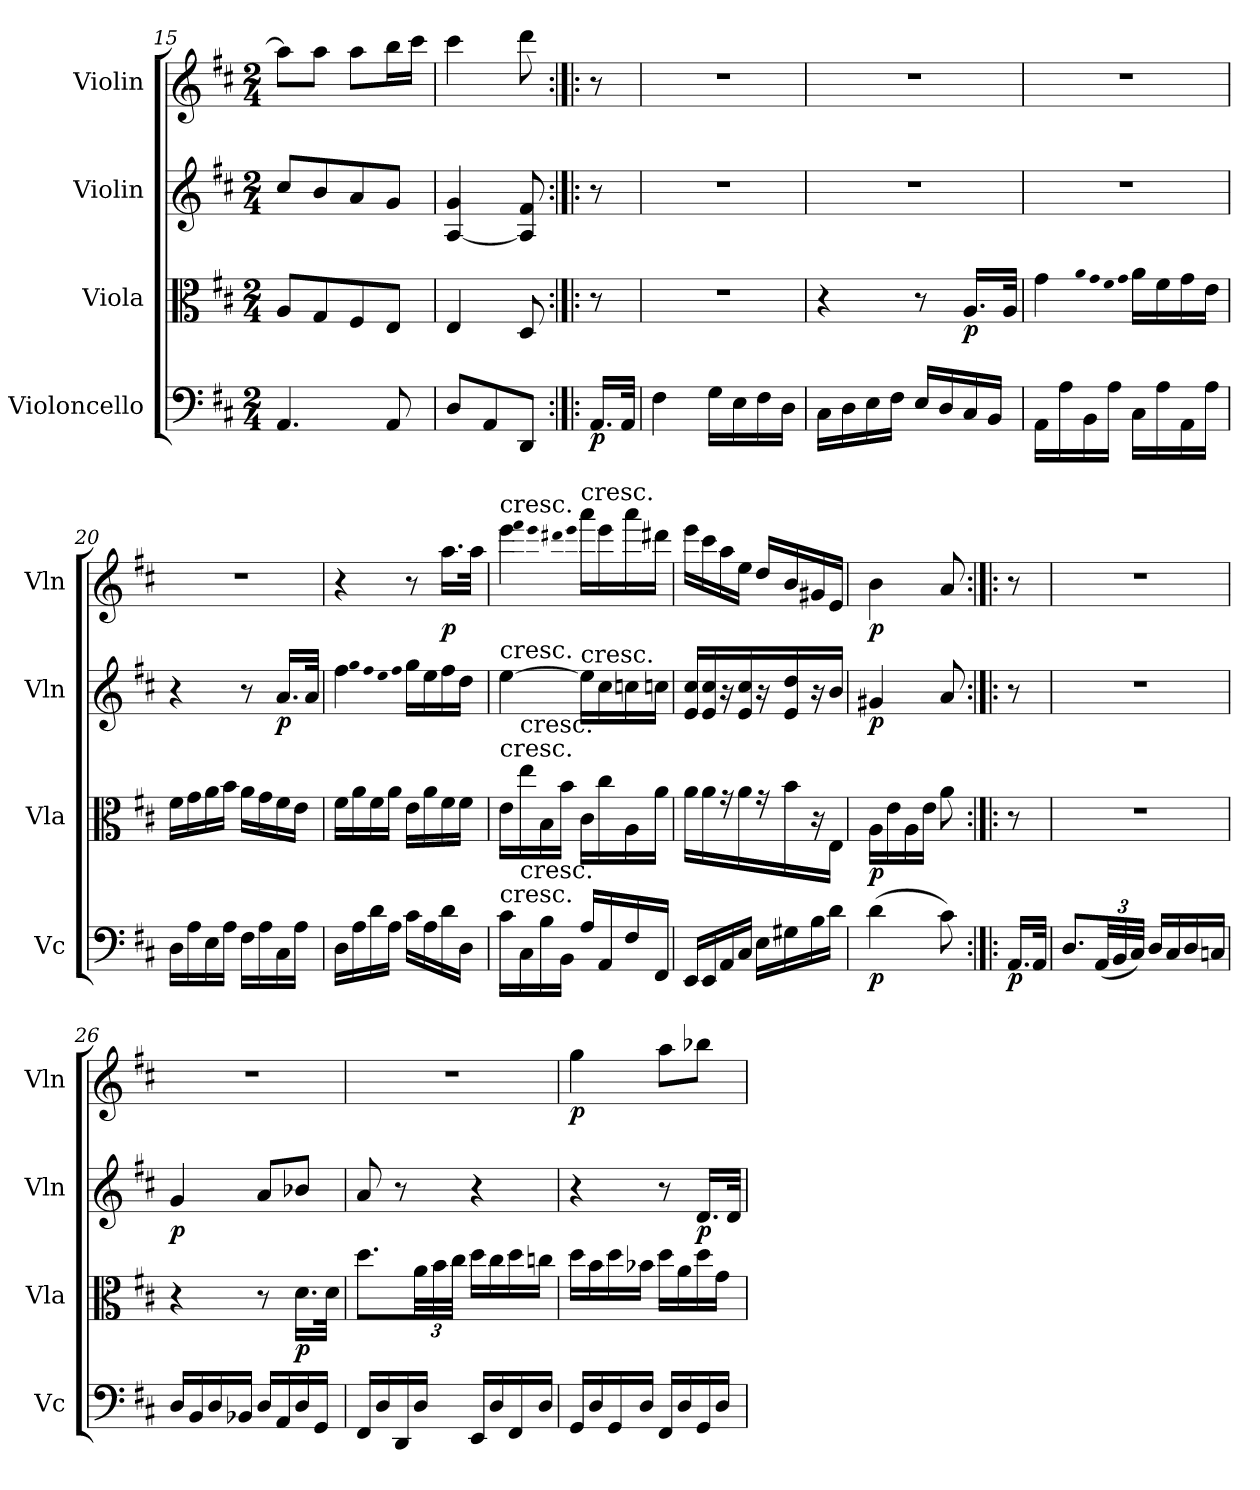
**kern	**dynam	**kern	**dynam	**kern	**dynam	**kern	**dynam
*part4	*part4	*part3	*part3	*part2	*part2	*part1	*part1
*staff4	*staff4	*staff3	*staff3	*staff2	*staff2	*staff1	*staff1
*I"Violoncello	*	*I"Viola	*	*I"Violin	*	*I"Violin	*
*I'Vc	*	*I'Vla	*	*I'Vln	*	*I'Vln	*
*clefF4	*	*clefC3	*	*clefG2	*	*clefG2	*
*k[f#c#]	*	*k[f#c#]	*	*k[f#c#]	*	*k[f#c#]	*
*D:	*	*D:	*	*D:	*	*D:	*
*M2/4	*	*M2/4	*	*M2/4	*	*M2/4	*
=15	=15	=15	=15	=15	=15	=15	=15
4.AA/	.	8A/L	.	8cc#/L	.	8aa\L]	.
.	.	8G/	.	8b/	.	8aa\J	.
.	.	8F#/	.	8a/	.	8aa\L	.
8AA/	.	8E/J	.	8g/J	.	16bb\L	.
.	.	.	.	.	.	16ccc#\JJ	.
=16	=16	=16	=16	=16	=16	=16	=16
8D/L	.	4E/	.	[4A/ 4g/	.	4ccc#\	.
8AA/	.	.	.	.	.	.	.
8DD/J	.	8D/	.	8A]/ 8f#/	.	8ddd\	.
=:|!|:	=:|!|:	=:|!|:	=:|!|:	=:|!|:	=:|!|:	=:|!|:	=:|!|:
16.AA/LL	p	8r	.	8r	.	8r	.
32AA/JJk	.	.	.	.	.	.	.
=17	=17	=17	=17	=17	=17	=17	=17
4F#\	.	2r	.	2r	.	2r	.
16G\LL	.	.	.	.	.	.	.
16E\	.	.	.	.	.	.	.
16F#\	.	.	.	.	.	.	.
16D\JJ	.	.	.	.	.	.	.
=18	=18	=18	=18	=18	=18	=18	=18
16C#\LL	.	4r	.	2r	.	2r	.
16D\	.	.	.	.	.	.	.
16E\	.	.	.	.	.	.	.
16F#\JJ	.	.	.	.	.	.	.
16E/LL	.	8r	.	.	.	.	.
16D/	.	.	.	.	.	.	.
16C#/	.	16.A/LL	p	.	.	.	.
16BB/JJ	.	.	.	.	.	.	.
.	.	32A/JJk	.	.	.	.	.
=19	=19	=19	=19	=19	=19	=19	=19
16AA\LL	.	4g\	.	2r	.	2r	.
16A\	.	.	.	.	.	.	.
16BB\	.	.	.	.	.	.	.
16A\JJ	.	.	.	.	.	.	.
.	.	qa	.	.	.	.	.
.	.	qg	.	.	.	.	.
.	.	qf#	.	.	.	.	.
.	.	qg	.	.	.	.	.
16C#\LL	.	16a\LL	.	.	.	.	.
16A\	.	16f#\	.	.	.	.	.
16AA\	.	16g\	.	.	.	.	.
16A\JJ	.	16e\JJ	.	.	.	.	.
=20	=20	=20	=20	=20	=20	=20	=20
16D\LL	.	16f#\LL	.	4r	.	2r	.
16A\	.	16g\	.	.	.	.	.
16E\	.	16a\	.	.	.	.	.
16A\JJ	.	16b\JJ	.	.	.	.	.
16F#\LL	.	16a\LL	.	8r	.	.	.
16A\	.	16g\	.	.	.	.	.
16C#\	.	16f#\	.	16.a/LL	p	.	.
16A\JJ	.	16e\JJ	.	.	.	.	.
.	.	.	.	32a/JJk	.	.	.
=21	=21	=21	=21	=21	=21	=21	=21
16D\LL	.	16f#\LL	.	4ff#\	.	4r	.
16A\	.	16a\	.	.	.	.	.
16d\	.	16f#\	.	.	.	.	.
16A\JJ	.	16a\JJ	.	.	.	.	.
.	.	.	.	qgg	.	.	.
.	.	.	.	qff#	.	.	.
.	.	.	.	qee	.	.	.
.	.	.	.	qff#	.	.	.
16c#\LL	.	16e\LL	.	16gg\LL	.	8r	.
16A\	.	16a\	.	16ee\	.	.	.
16d\	.	16f#\	.	16ff#\	.	16.aa\LL	p
16D\JJ	.	16f#\JJ	.	16dd\JJ	.	.	.
.	.	.	.	.	.	32aa\JJk	.
=22	=22	=22	=22	=22	=22	=22	=22
!	!	!	!	!	!	!LO:TX:t=cresc.	!
!	!	!	!	!LO:TX:t=cresc.	!	!	!
!	!	!LO:TX:t=cresc.	!	!	!	!	!
!LO:TX:t=cresc.	!	!	!	!	!	!	!
16c#\LL	.	16e\LL	.	[4ee\	.	4eee\	.
!	!	!LO:TX:t=cresc.	!	!	!	!	!
!LO:TX:t=cresc.	!	!	!	!	!	!	!
16C#\	.	16ee\	.	.	.	.	.
16B\	.	16B\	.	.	.	.	.
16BB\JJ	.	16b\JJ	.	.	.	.	.
.	.	.	.	.	.	qfff#	.
.	.	.	.	.	.	qeee	.
.	.	.	.	.	.	qddd#X	.
.	.	.	.	.	.	qeee	.
!	!	!	!	!	!	!LO:TX:t=cresc.	!
!	!	!	!	!LO:TX:t=cresc.	!	!	!
16A/LL	.	16c#\LL	.	16ee\LL]	.	16aaa\LL	.
16AA/	.	16cc#\	.	16cc#\	.	16eee\	.
16F#/	.	16A\	.	16ccn\	.	16aaa\	.
16FF#/JJ	.	16a\JJ	.	16ccn\JJ	.	16ddd#X\JJ	.
=23	=23	=23	=23	=23	=23	=23	=23
16EE/LL	.	16a\LL	.	16e/ 16cc#/LL	.	16eee\LL	.
16EE/	.	16a\	.	16e/ 16cc#/	.	16ccc#\	.
16AA/	.	16r	.	16r	.	16aa\	.
16C#/JJ	.	16a\	.	16e/ 16cc#/	.	16ee\JJ	.
16E\LL	.	16r	.	16r	.	16dd/LL	.
16G#X\	.	16b\	.	16e/ 16dd/	.	16b/	.
16B\	.	16r	.	16r	.	16g#X/	.
16d\JJ	.	16E\JJ	.	16b/JJ	.	16e/JJ	.
=24	=24	=24	=24	=24	=24	=24	=24
(4d\	p	16A\LL	p	4g#X/	p	4b\	p
.	.	16e\	.	.	.	.	.
.	.	16A\	.	.	.	.	.
.	.	16e\JJ	.	.	.	.	.
8c#\)	.	8a\	.	8a/	.	8a/	.
=:|!|:	=:|!|:	=:|!|:	=:|!|:	=:|!|:	=:|!|:	=:|!|:	=:|!|:
16.AA/LL	p	8r	.	8r	.	8r	.
32AA/JJk	.	.	.	.	.	.	.
=25	=25	=25	=25	=25	=25	=25	=25
8.D/L	.	2r	.	2r	.	2r	.
(48AA/LL	.	.	.	.	.	.	.
48BB/	.	.	.	.	.	.	.
48C#/JJJ)	.	.	.	.	.	.	.
16D/LL	.	.	.	.	.	.	.
16C#/	.	.	.	.	.	.	.
16D/	.	.	.	.	.	.	.
16Cn/JJ	.	.	.	.	.	.	.
=26	=26	=26	=26	=26	=26	=26	=26
16D/LL	.	4r	.	4g/	p	2r	.
16BB/	.	.	.	.	.	.	.
16D/	.	.	.	.	.	.	.
16BB-X/JJ	.	.	.	.	.	.	.
16D/LL	.	8r	.	8a/L	.	.	.
16AA/	.	.	.	.	.	.	.
16D/	.	16.d\LL	p	8b-X/J	.	.	.
16GG/JJ	.	.	.	.	.	.	.
.	.	32d\JJk	.	.	.	.	.
=27	=27	=27	=27	=27	=27	=27	=27
16FF#/LL	.	8.dd\L	.	8a/	.	2r	.
16D/	.	.	.	.	.	.	.
16DD/	.	.	.	8r	.	.	.
16D/JJ	.	48a\LL	.	.	.	.	.
.	.	48b\	.	.	.	.	.
.	.	48cc#\JJJ	.	.	.	.	.
16EE/LL	.	16dd\LL	.	4r	.	.	.
16D/	.	16cc#\	.	.	.	.	.
16FF#/	.	16dd\	.	.	.	.	.
16D/JJ	.	16ccn\JJ	.	.	.	.	.
=28	=28	=28	=28	=28	=28	=28	=28
16GG/LL	.	16dd\LL	.	4r	.	4gg\	p
16D/	.	16b\	.	.	.	.	.
16GG/	.	16dd\	.	.	.	.	.
16D/JJ	.	16b-X\JJ	.	.	.	.	.
16FF#/LL	.	16dd\LL	.	8r	.	8aa\L	.
16D/	.	16a\	.	.	.	.	.
16GG/	.	16dd\	.	16.d/LL	p	8bb-X\J	.
16D/JJ	.	16g\JJ	.	.	.	.	.
.	.	.	.	32d/JJk	.	.	.
=	=	=	=	=	=	=	=
*-	*-	*-	*-	*-	*-	*-	*-
